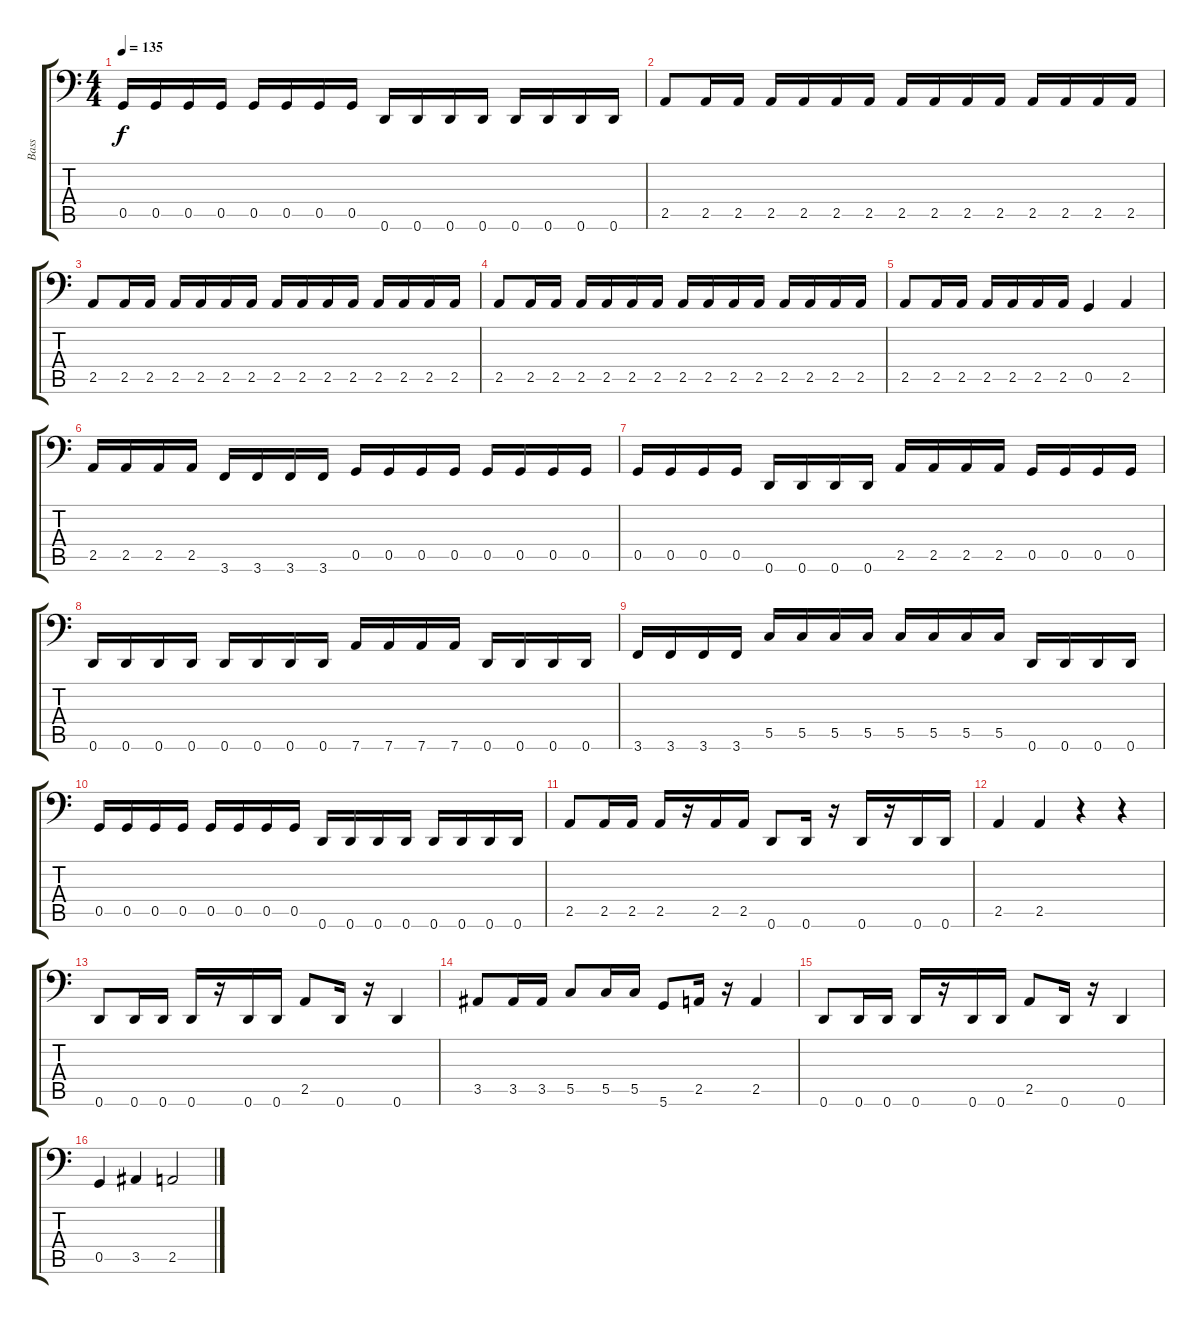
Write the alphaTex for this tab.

\track ("Bass" "Bass") {instrument electricbasspick}
\staff {score tabs}
\tuning (D3 A2 F2 C2 G1 D1) {hide}
\ts (4 4)
\tempo 135
\clef f4
\ks c
0.5.16{dy f} 0.5.16 0.5.16 0.5.16 0.5.16 0.5.16 0.5.16 0.5.16 0.6.16 0.6.16 0.6.16 0.6.16 0.6.16 0.6.16 0.6.16 0.6.16 |
2.5.8 2.5.16 2.5.16 2.5.16 2.5.16 2.5.16 2.5.16 2.5.16 2.5.16 2.5.16 2.5.16 2.5.16 2.5.16 2.5.16 2.5.16 |
2.5.8 2.5.16 2.5.16 2.5.16 2.5.16 2.5.16 2.5.16 2.5.16 2.5.16 2.5.16 2.5.16 2.5.16 2.5.16 2.5.16 2.5.16 |
2.5.8 2.5.16 2.5.16 2.5.16 2.5.16 2.5.16 2.5.16 2.5.16 2.5.16 2.5.16 2.5.16 2.5.16 2.5.16 2.5.16 2.5.16 |
2.5.8 2.5.16 2.5.16 2.5.16 2.5.16 2.5.16 2.5.16 0.5.4 2.5.4 |
2.5.16 2.5.16 2.5.16 2.5.16 3.6.16 3.6.16 3.6.16 3.6.16 0.5.16 0.5.16 0.5.16 0.5.16 0.5.16 0.5.16 0.5.16 0.5.16 |
0.5.16 0.5.16 0.5.16 0.5.16 0.6.16 0.6.16 0.6.16 0.6.16 2.5.16 2.5.16 2.5.16 2.5.16 0.5.16 0.5.16 0.5.16 0.5.16 |
0.6.16 0.6.16 0.6.16 0.6.16 0.6.16 0.6.16 0.6.16 0.6.16 7.6.16 7.6.16 7.6.16 7.6.16 0.6.16 0.6.16 0.6.16 0.6.16 |
3.6.16 3.6.16 3.6.16 3.6.16 5.5.16 5.5.16 5.5.16 5.5.16 5.5.16 5.5.16 5.5.16 5.5.16 0.6.16 0.6.16 0.6.16 0.6.16 |
0.5.16 0.5.16 0.5.16 0.5.16 0.5.16 0.5.16 0.5.16 0.5.16 0.6.16 0.6.16 0.6.16 0.6.16 0.6.16 0.6.16 0.6.16 0.6.16 |
2.5.8 2.5.16 2.5.16 2.5.16 r.16 2.5.16 2.5.16 0.6.8 0.6.16 r.16 0.6.16 r.16 0.6.16 0.6.16 |
2.5.4 2.5.4 r.4 r.4 |
0.6.8 0.6.16 0.6.16 0.6.16 r.16 0.6.16 0.6.16 2.5.8 0.6.16 r.16 0.6.4 |
3.5.8 3.5.16 3.5.16 5.5.8 5.5.16 5.5.16 5.6.8 2.5.16 r.16 2.5.4 |
0.6.8 0.6.16 0.6.16 0.6.16 r.16 0.6.16 0.6.16 2.5.8 0.6.16 r.16 0.6.4 |
0.5.4 3.5.4 2.5.2
